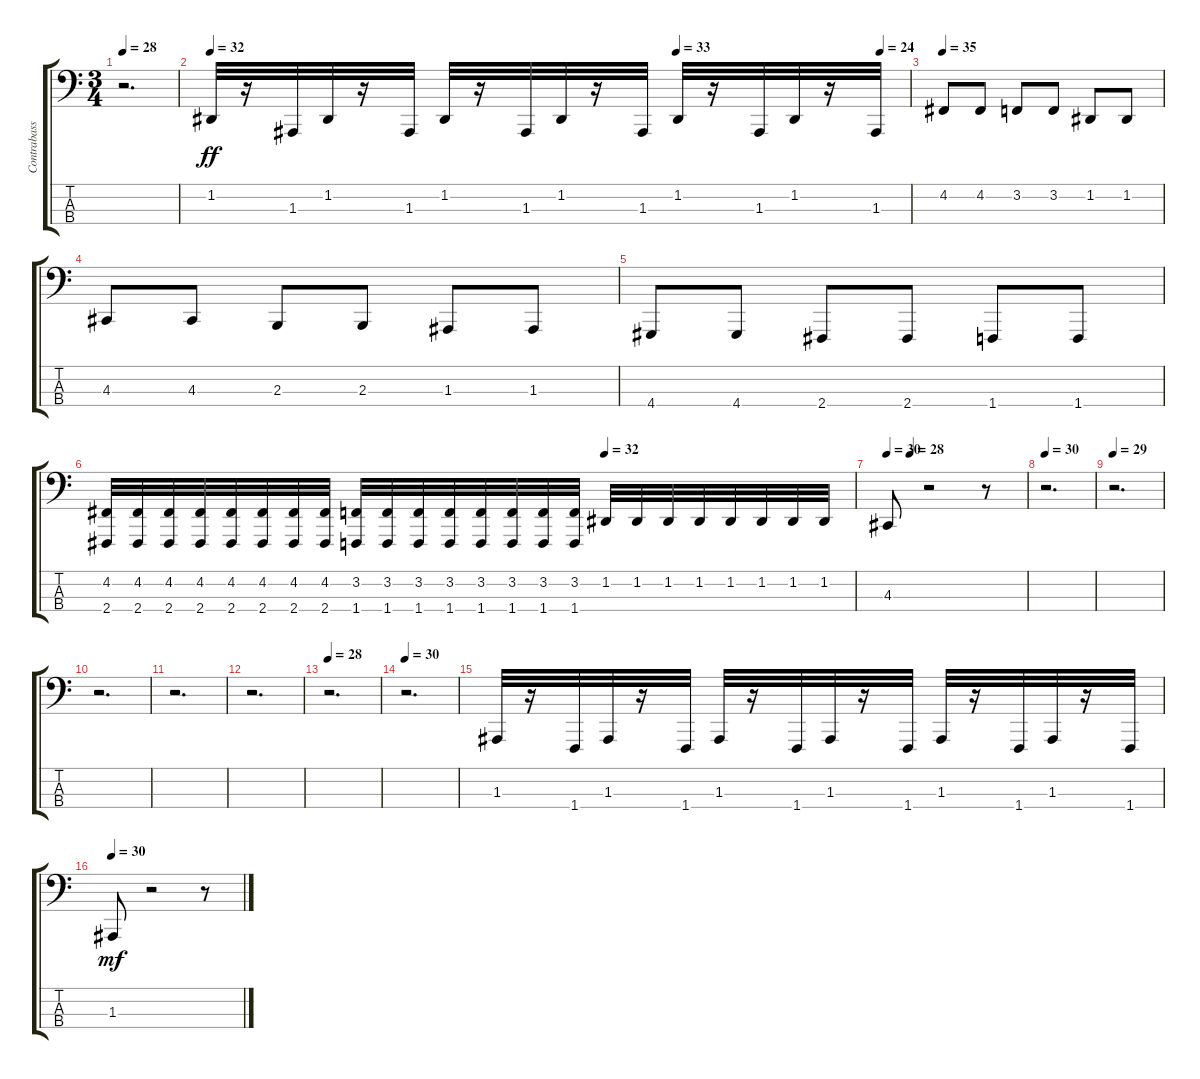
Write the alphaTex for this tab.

\track ("Contrabasse" "Contrabass") {instrument stringensemble1}
\staff {score tabs}
\tuning (G2 D2 A1 E1) {hide}
\ts (3 4)
\tempo 28
\clef f4
\ks c
r.2{d dy ff} |
\tempo 32
\tempo (33 0.6666666666666666)
\tempo (24 0.9583333333333334)
1.2.32 r.16 1.3.32 1.2.32 r.16 1.3.32 1.2.32 r.16 1.3.32 1.2.32 r.16 1.3.32 1.2.32 r.16 1.3.32 1.2.32 r.16 1.3.32 |
\tempo 35
4.2.8 4.2.8 3.2.8 3.2.8 1.2.8 1.2.8 |
4.3.8 4.3.8 2.3.8 2.3.8 1.3.8 1.3.8 |
4.4.8 4.4.8 2.4.8 2.4.8 1.4.8 1.4.8 |
\tempo (32 0.6666666666666666)
(4.2 2.4).32 (4.2 2.4).32 (4.2 2.4).32 (4.2 2.4).32 (4.2 2.4).32 (4.2 2.4).32 (4.2 2.4).32 (4.2 2.4).32 (3.2 1.4).32 (3.2 1.4).32 (3.2 1.4).32 (3.2 1.4).32 (3.2 1.4).32 (3.2 1.4).32 (3.2 1.4).32 (3.2 1.4).32 1.2.32 1.2.32 1.2.32 1.2.32 1.2.32 1.2.32 1.2.32 1.2.32 |
\tempo 30
\tempo (28 0.16666666666666666)
4.3.8 r.2 r.8 |
\tempo 30
r.2{d} |
\tempo 29
r.2{d} |
r.2{d} |
r.2{d} |
r.2{d} |
\tempo 28
r.2{d} |
\tempo 30
r.2{d} |
1.3.32 r.16 1.4.32 1.3.32 r.16 1.4.32 1.3.32 r.16 1.4.32 1.3.32 r.16 1.4.32 1.3.32 r.16 1.4.32 1.3.32 r.16 1.4.32 |
\tempo 30
1.3.8{dy mf} r.2 r.8
